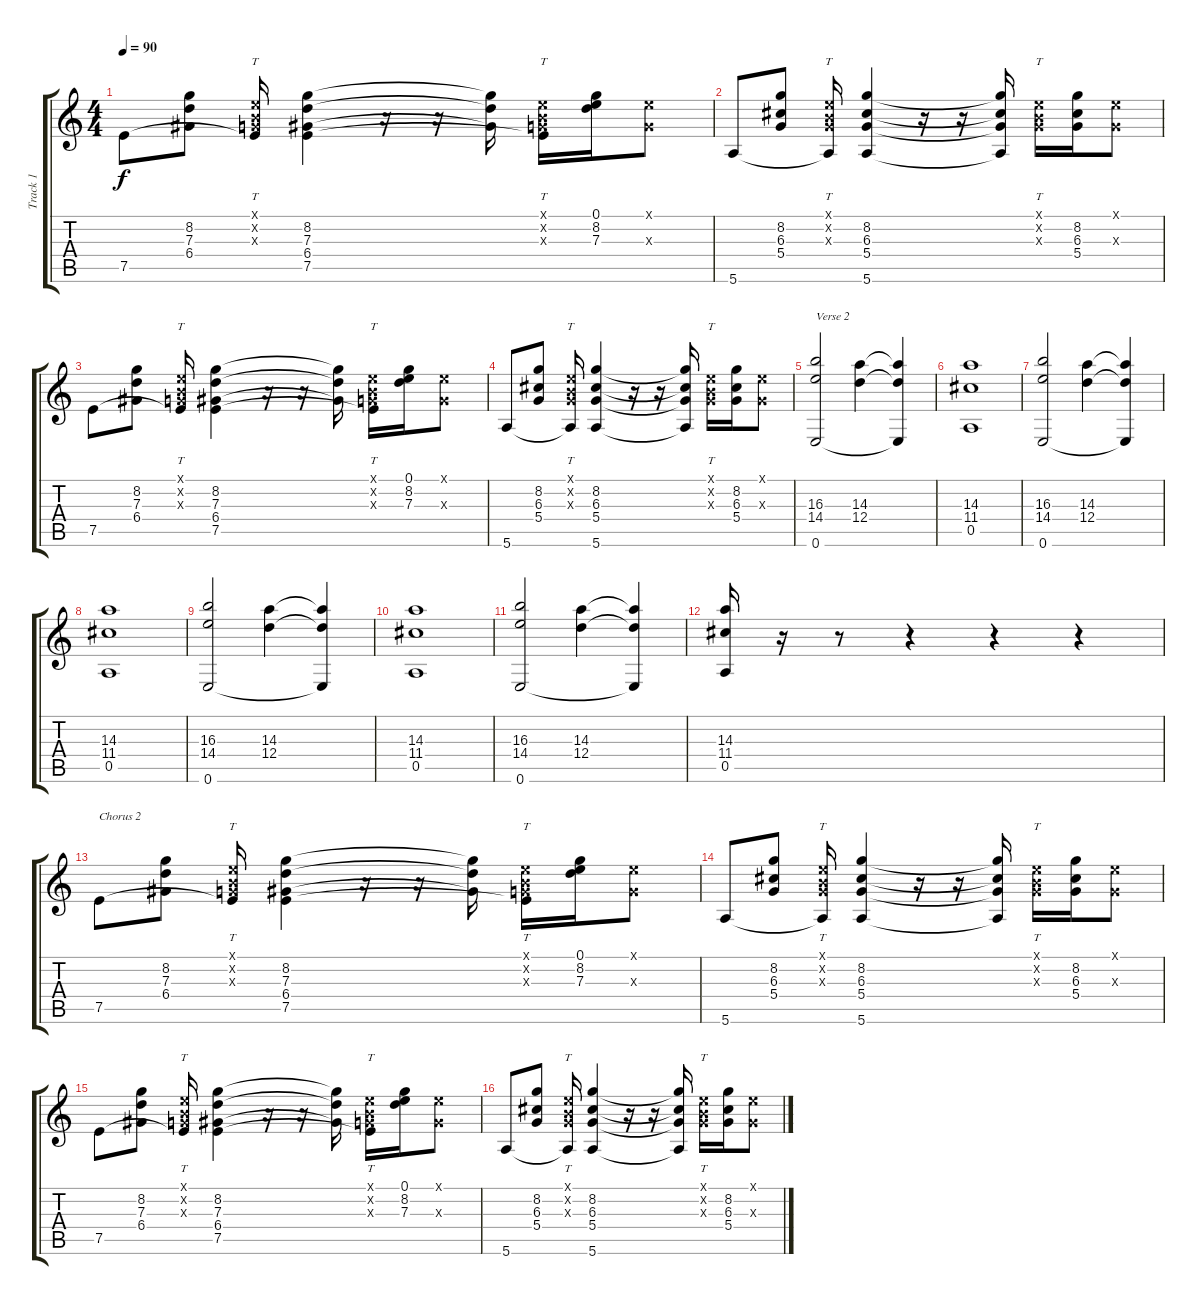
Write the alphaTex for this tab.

\track ("Track 1" "Track 1") {instrument acousticguitarsteel}
\staff {score tabs}
\tuning (E4 B3 G3 D3 A2 E2) {hide}
\ts (4 4)
\tempo 90
\clef g2
\ks c
7.5.8{dy f} (8.2 7.3 6.4).8 (0.1{x} 0.2{x} 0.3{x} 7.5{t}).16{tt} (8.2 7.3 6.4 7.5).4 r.16 r.16 (8.2{t} 7.3{t} 6.4{t}).16 (0.1{x} 0.2{x} 0.3{x} 7.5{t}).16{tt} (0.1 8.2 7.3).16 (0.1{x} 0.3{x}).8 |
5.6.8 (8.2 6.3 5.4).8 (0.1{x} 0.2{x} 0.3{x} 5.6{t}).16{tt} (8.2 6.3 5.4 5.6).4 r.16 r.16 (8.2{t} 6.3{t} 5.4{t} 5.6{t}).16 (0.1{x} 0.2{x} 0.3{x}).16{tt} (8.2 6.3 5.4).16 (0.1{x} 0.3{x}).8 |
7.5.8 (8.2 7.3 6.4).8 (0.1{x} 0.2{x} 0.3{x} 7.5{t}).16{tt} (8.2 7.3 6.4 7.5).4 r.16 r.16 (8.2{t} 7.3{t} 6.4{t}).16 (0.1{x} 0.2{x} 0.3{x} 7.5{t}).16{tt} (0.1 8.2 7.3).16 (0.1{x} 0.3{x}).8 |
5.6.8 (8.2 6.3 5.4).8 (0.1{x} 0.2{x} 0.3{x} 5.6{t}).16{tt} (8.2 6.3 5.4 5.6).4 r.16 r.16 (8.2{t} 6.3{t} 5.4{t} 5.6{t}).16 (0.1{x} 0.2{x} 0.3{x}).16{tt} (8.2 6.3 5.4).16 (0.1{x} 0.3{x}).8 |
(16.3 14.4 0.6).2{txt "Verse 2"} (14.3 12.4).4 (14.3{t} 12.4{t} 0.6{t}).4 |
(14.3 11.4 0.5).1 |
(16.3 14.4 0.6).2 (14.3 12.4).4 (14.3{t} 12.4{t} 0.6{t}).4 |
(14.3 11.4 0.5).1 |
(16.3 14.4 0.6).2 (14.3 12.4).4 (14.3{t} 12.4{t} 0.6{t}).4 |
(14.3 11.4 0.5).1 |
(16.3 14.4 0.6).2 (14.3 12.4).4 (14.3{t} 12.4{t} 0.6{t}).4 |
(14.3 11.4 0.5).16 r.16 r.8 r.4 r.4 r.4 |
7.5.8{txt "Chorus 2"} (8.2 7.3 6.4).8 (0.1{x} 0.2{x} 0.3{x} 7.5{t}).16{tt} (8.2 7.3 6.4 7.5).4 r.16 r.16 (8.2{t} 7.3{t} 6.4{t}).16 (0.1{x} 0.2{x} 0.3{x} 7.5{t}).16{tt} (0.1 8.2 7.3).16 (0.1{x} 0.3{x}).8 |
5.6.8 (8.2 6.3 5.4).8 (0.1{x} 0.2{x} 0.3{x} 5.6{t}).16{tt} (8.2 6.3 5.4 5.6).4 r.16 r.16 (8.2{t} 6.3{t} 5.4{t} 5.6{t}).16 (0.1{x} 0.2{x} 0.3{x}).16{tt} (8.2 6.3 5.4).16 (0.1{x} 0.3{x}).8 |
7.5.8 (8.2 7.3 6.4).8 (0.1{x} 0.2{x} 0.3{x} 7.5{t}).16{tt} (8.2 7.3 6.4 7.5).4 r.16 r.16 (8.2{t} 7.3{t} 6.4{t}).16 (0.1{x} 0.2{x} 0.3{x} 7.5{t}).16{tt} (0.1 8.2 7.3).16 (0.1{x} 0.3{x}).8 |
5.6.8 (8.2 6.3 5.4).8 (0.1{x} 0.2{x} 0.3{x} 5.6{t}).16{tt} (8.2 6.3 5.4 5.6).4 r.16 r.16 (8.2{t} 6.3{t} 5.4{t} 5.6{t}).16 (0.1{x} 0.2{x} 0.3{x}).16{tt} (8.2 6.3 5.4).16 (0.1{x} 0.3{x}).8
